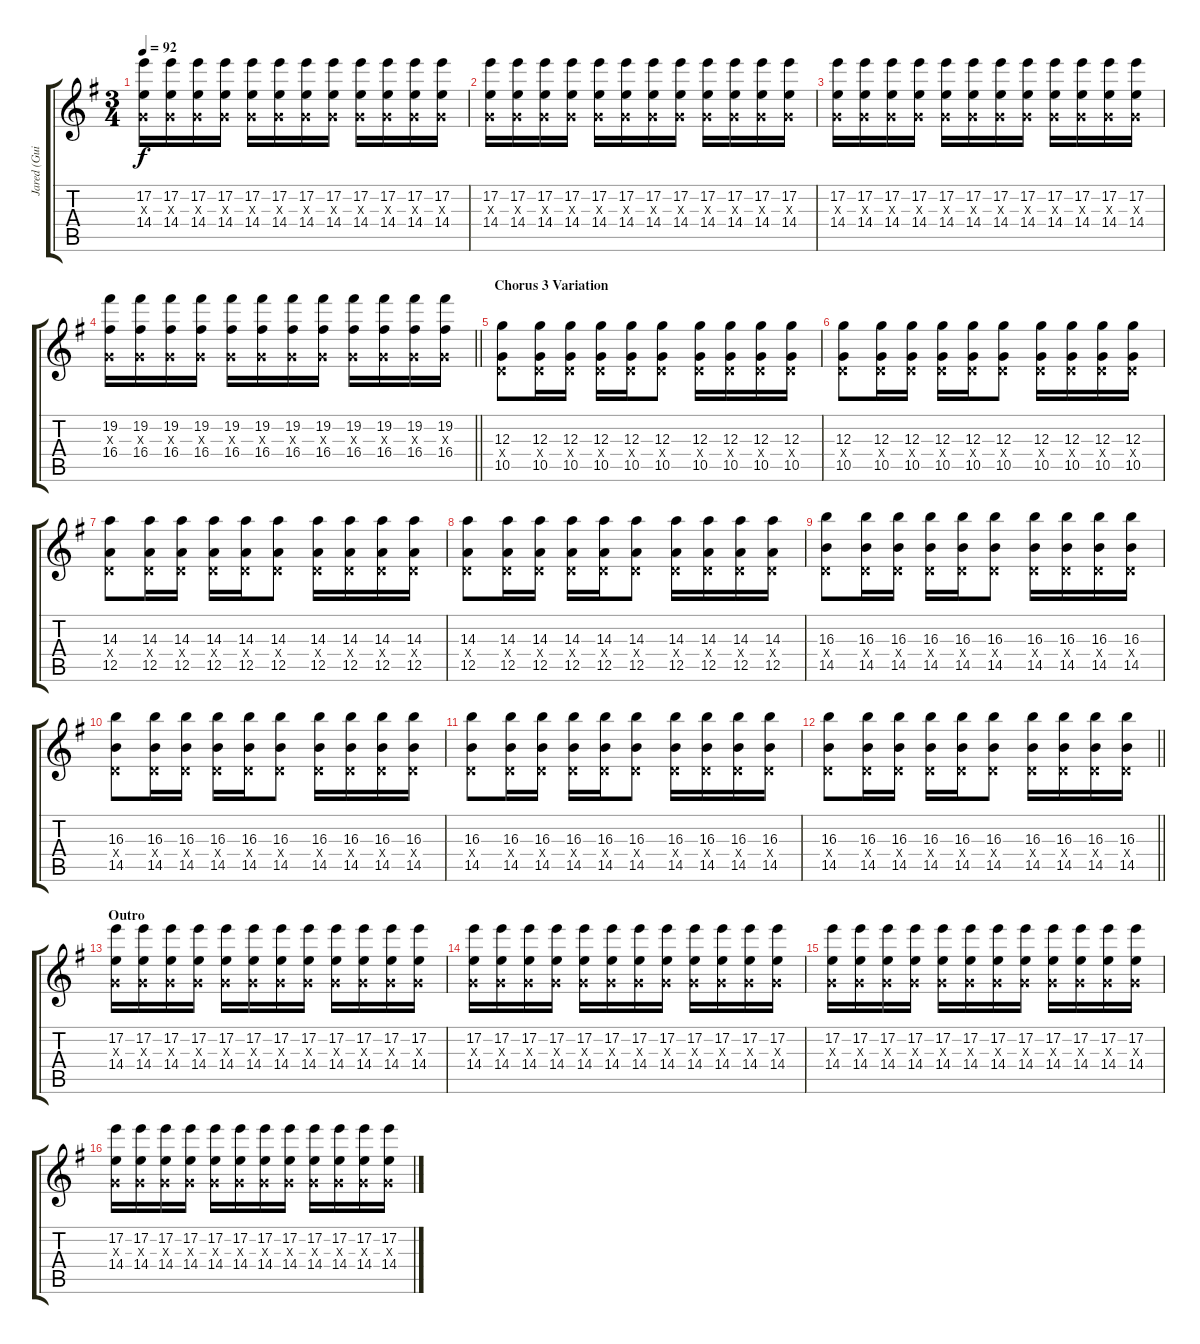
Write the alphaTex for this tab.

\track ("Jared (Guitar 2)" "Jared (Gui") {instrument overdrivenguitar}
\staff {score tabs}
\tuning (E4 B3 G3 D3 A2 E2) {hide}
\ts (3 4)
\tempo 92
\clef g2
\ks g
(17.2 0.3{x} 14.4).16{dy f} (17.2 0.3{x} 14.4).16 (17.2 0.3{x} 14.4).16 (17.2 0.3{x} 14.4).16 (17.2 0.3{x} 14.4).16 (17.2 0.3{x} 14.4).16 (17.2 0.3{x} 14.4).16 (17.2 0.3{x} 14.4).16 (17.2 0.3{x} 14.4).16 (17.2 0.3{x} 14.4).16 (17.2 0.3{x} 14.4).16 (17.2 0.3{x} 14.4).16 |
(17.2 0.3{x} 14.4).16 (17.2 0.3{x} 14.4).16 (17.2 0.3{x} 14.4).16 (17.2 0.3{x} 14.4).16 (17.2 0.3{x} 14.4).16 (17.2 0.3{x} 14.4).16 (17.2 0.3{x} 14.4).16 (17.2 0.3{x} 14.4).16 (17.2 0.3{x} 14.4).16 (17.2 0.3{x} 14.4).16 (17.2 0.3{x} 14.4).16 (17.2 0.3{x} 14.4).16 |
(17.2 0.3{x} 14.4).16 (17.2 0.3{x} 14.4).16 (17.2 0.3{x} 14.4).16 (17.2 0.3{x} 14.4).16 (17.2 0.3{x} 14.4).16 (17.2 0.3{x} 14.4).16 (17.2 0.3{x} 14.4).16 (17.2 0.3{x} 14.4).16 (17.2 0.3{x} 14.4).16 (17.2 0.3{x} 14.4).16 (17.2 0.3{x} 14.4).16 (17.2 0.3{x} 14.4).16 |
\barLineRight lightlight
(19.2 0.3{x} 16.4).16 (19.2 0.3{x} 16.4).16 (19.2 0.3{x} 16.4).16 (19.2 0.3{x} 16.4).16 (19.2 0.3{x} 16.4).16 (19.2 0.3{x} 16.4).16 (19.2 0.3{x} 16.4).16 (19.2 0.3{x} 16.4).16 (19.2 0.3{x} 16.4).16 (19.2 0.3{x} 16.4).16 (19.2 0.3{x} 16.4).16 (19.2 0.3{x} 16.4).16 |
\section ("" "Chorus 3 Variation")
(12.3 0.4{x} 10.5).8 (12.3 0.4{x} 10.5).16 (12.3 0.4{x} 10.5).16 (12.3 0.4{x} 10.5).16 (12.3 0.4{x} 10.5).16 (12.3 0.4{x} 10.5).8 (12.3 0.4{x} 10.5).16 (12.3 0.4{x} 10.5).16 (12.3 0.4{x} 10.5).16 (12.3 0.4{x} 10.5).16 |
(12.3 0.4{x} 10.5).8 (12.3 0.4{x} 10.5).16 (12.3 0.4{x} 10.5).16 (12.3 0.4{x} 10.5).16 (12.3 0.4{x} 10.5).16 (12.3 0.4{x} 10.5).8 (12.3 0.4{x} 10.5).16 (12.3 0.4{x} 10.5).16 (12.3 0.4{x} 10.5).16 (12.3 0.4{x} 10.5).16 |
(14.3 0.4{x} 12.5).8 (14.3 0.4{x} 12.5).16 (14.3 0.4{x} 12.5).16 (14.3 0.4{x} 12.5).16 (14.3 0.4{x} 12.5).16 (14.3 0.4{x} 12.5).8 (14.3 0.4{x} 12.5).16 (14.3 0.4{x} 12.5).16 (14.3 0.4{x} 12.5).16 (14.3 0.4{x} 12.5).16 |
(14.3 0.4{x} 12.5).8 (14.3 0.4{x} 12.5).16 (14.3 0.4{x} 12.5).16 (14.3 0.4{x} 12.5).16 (14.3 0.4{x} 12.5).16 (14.3 0.4{x} 12.5).8 (14.3 0.4{x} 12.5).16 (14.3 0.4{x} 12.5).16 (14.3 0.4{x} 12.5).16 (14.3 0.4{x} 12.5).16 |
(16.3 0.4{x} 14.5).8 (16.3 0.4{x} 14.5).16 (16.3 0.4{x} 14.5).16 (16.3 0.4{x} 14.5).16 (16.3 0.4{x} 14.5).16 (16.3 0.4{x} 14.5).8 (16.3 0.4{x} 14.5).16 (16.3 0.4{x} 14.5).16 (16.3 0.4{x} 14.5).16 (16.3 0.4{x} 14.5).16 |
(16.3 0.4{x} 14.5).8 (16.3 0.4{x} 14.5).16 (16.3 0.4{x} 14.5).16 (16.3 0.4{x} 14.5).16 (16.3 0.4{x} 14.5).16 (16.3 0.4{x} 14.5).8 (16.3 0.4{x} 14.5).16 (16.3 0.4{x} 14.5).16 (16.3 0.4{x} 14.5).16 (16.3 0.4{x} 14.5).16 |
(16.3 0.4{x} 14.5).8 (16.3 0.4{x} 14.5).16 (16.3 0.4{x} 14.5).16 (16.3 0.4{x} 14.5).16 (16.3 0.4{x} 14.5).16 (16.3 0.4{x} 14.5).8 (16.3 0.4{x} 14.5).16 (16.3 0.4{x} 14.5).16 (16.3 0.4{x} 14.5).16 (16.3 0.4{x} 14.5).16 |
\barLineRight lightlight
(16.3 0.4{x} 14.5).8 (16.3 0.4{x} 14.5).16 (16.3 0.4{x} 14.5).16 (16.3 0.4{x} 14.5).16 (16.3 0.4{x} 14.5).16 (16.3 0.4{x} 14.5).8 (16.3 0.4{x} 14.5).16 (16.3 0.4{x} 14.5).16 (16.3 0.4{x} 14.5).16 (16.3 0.4{x} 14.5).16 |
\section ("" "Outro")
(17.2 0.3{x} 14.4).16 (17.2 0.3{x} 14.4).16 (17.2 0.3{x} 14.4).16 (17.2 0.3{x} 14.4).16 (17.2 0.3{x} 14.4).16 (17.2 0.3{x} 14.4).16 (17.2 0.3{x} 14.4).16 (17.2 0.3{x} 14.4).16 (17.2 0.3{x} 14.4).16 (17.2 0.3{x} 14.4).16 (17.2 0.3{x} 14.4).16 (17.2 0.3{x} 14.4).16 |
(17.2 0.3{x} 14.4).16 (17.2 0.3{x} 14.4).16 (17.2 0.3{x} 14.4).16 (17.2 0.3{x} 14.4).16 (17.2 0.3{x} 14.4).16 (17.2 0.3{x} 14.4).16 (17.2 0.3{x} 14.4).16 (17.2 0.3{x} 14.4).16 (17.2 0.3{x} 14.4).16 (17.2 0.3{x} 14.4).16 (17.2 0.3{x} 14.4).16 (17.2 0.3{x} 14.4).16 |
(17.2 0.3{x} 14.4).16 (17.2 0.3{x} 14.4).16 (17.2 0.3{x} 14.4).16 (17.2 0.3{x} 14.4).16 (17.2 0.3{x} 14.4).16 (17.2 0.3{x} 14.4).16 (17.2 0.3{x} 14.4).16 (17.2 0.3{x} 14.4).16 (17.2 0.3{x} 14.4).16 (17.2 0.3{x} 14.4).16 (17.2 0.3{x} 14.4).16 (17.2 0.3{x} 14.4).16 |
(17.2 0.3{x} 14.4).16 (17.2 0.3{x} 14.4).16 (17.2 0.3{x} 14.4).16 (17.2 0.3{x} 14.4).16 (17.2 0.3{x} 14.4).16 (17.2 0.3{x} 14.4).16 (17.2 0.3{x} 14.4).16 (17.2 0.3{x} 14.4).16 (17.2 0.3{x} 14.4).16 (17.2 0.3{x} 14.4).16 (17.2 0.3{x} 14.4).16 (17.2 0.3{x} 14.4).16
